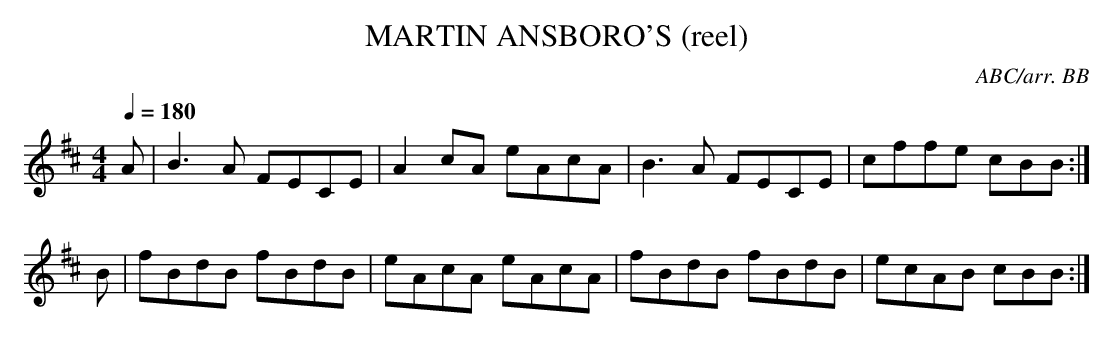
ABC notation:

X:1
T:MARTIN ANSBORO'S (reel)
C:ABC/arr. BB
L:1/8
M:4/4
Q:1/4=180
K:Bm % transposed from Em
A|B3A FECE|A2cA eAcA|B3A FECE|cffe cBB:|
B|fBdB fBdB|eAcA eAcA|fBdB fBdB|ecAB cBB:|
